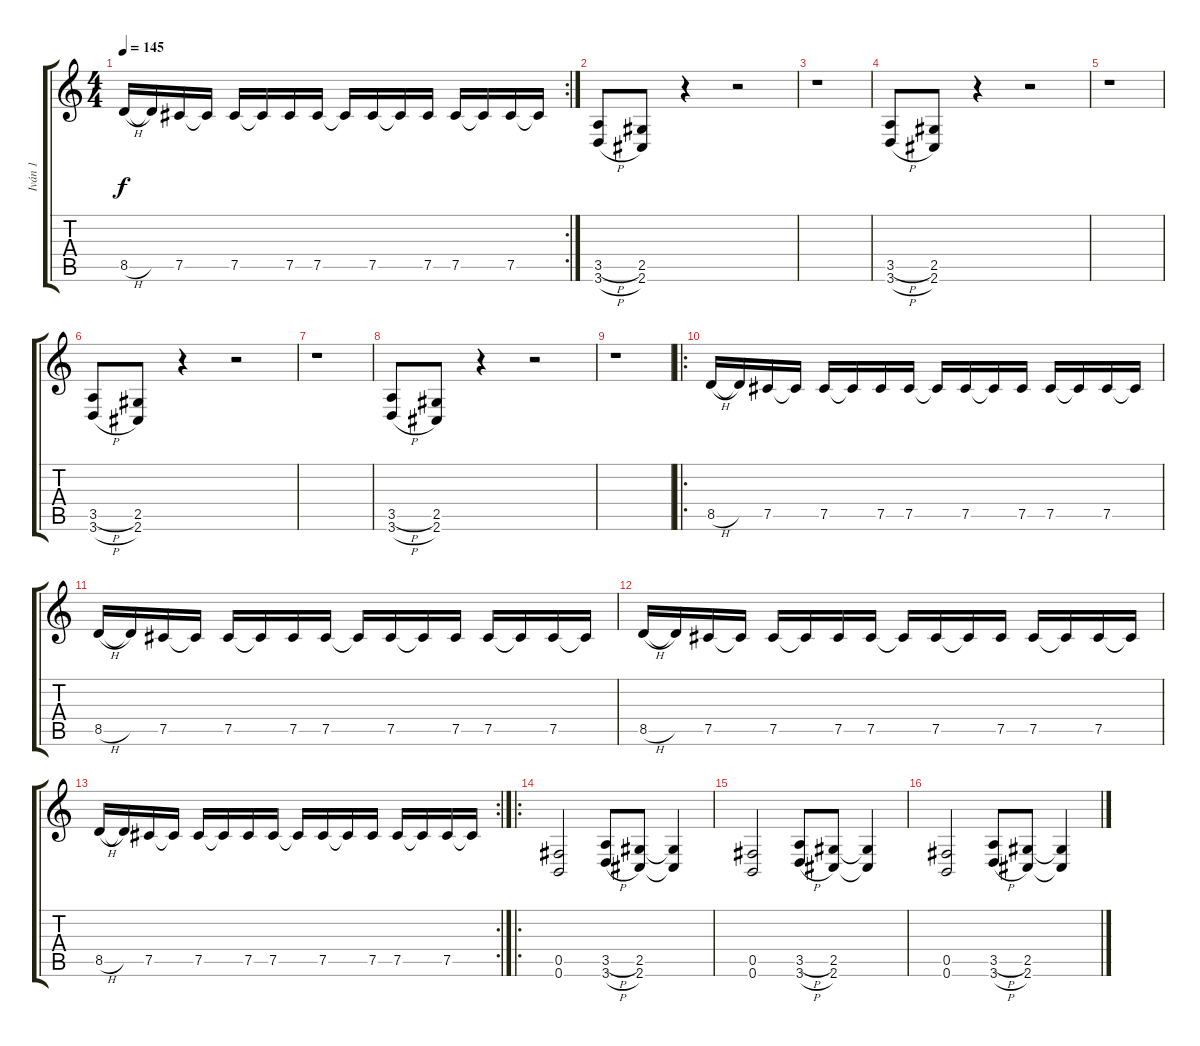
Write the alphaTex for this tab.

\track ("Iván 1" "Iván 1") {instrument distortionguitar}
\staff {score tabs}
\tuning (Db4 Ab3 E3 B2 Gb2 B1) {hide}
\rc 2
\ts (4 4)
\tempo 145
\clef g2
\ks c
8.5{h}.16{dy f} 8.5{t}.16 7.5.16 7.5{t}.16 7.5.16 7.5{t}.16 7.5.16 7.5.16 7.5{t}.16 7.5.16 7.5{t}.16 7.5.16 7.5.16 7.5{t}.16 7.5.16 7.5{t}.16 |
(3.5{h} 3.6{h}).8 (2.5 2.6).8 r.4 r.2 |
r.1 |
(3.5{h} 3.6{h}).8 (2.5 2.6).8 r.4 r.2 |
r.1 |
(3.5{h} 3.6{h}).8 (2.5 2.6).8 r.4 r.2 |
r.1 |
(3.5{h} 3.6{h}).8 (2.5 2.6).8 r.4 r.2 |
r.1 |
\ro
8.5{h}.16 8.5{t}.16 7.5.16 7.5{t}.16 7.5.16 7.5{t}.16 7.5.16 7.5.16 7.5{t}.16 7.5.16 7.5{t}.16 7.5.16 7.5.16 7.5{t}.16 7.5.16 7.5{t}.16 |
8.5{h}.16 8.5{t}.16 7.5.16 7.5{t}.16 7.5.16 7.5{t}.16 7.5.16 7.5.16 7.5{t}.16 7.5.16 7.5{t}.16 7.5.16 7.5.16 7.5{t}.16 7.5.16 7.5{t}.16 |
8.5{h}.16 8.5{t}.16 7.5.16 7.5{t}.16 7.5.16 7.5{t}.16 7.5.16 7.5.16 7.5{t}.16 7.5.16 7.5{t}.16 7.5.16 7.5.16 7.5{t}.16 7.5.16 7.5{t}.16 |
\rc 2
8.5{h}.16 8.5{t}.16 7.5.16 7.5{t}.16 7.5.16 7.5{t}.16 7.5.16 7.5.16 7.5{t}.16 7.5.16 7.5{t}.16 7.5.16 7.5.16 7.5{t}.16 7.5.16 7.5{t}.16 |
\ro
(0.5 0.6).2 (3.5{h} 3.6{h}).8 (2.5 2.6).8 (2.5{t} 2.6{t}).4 |
(0.5 0.6).2 (3.5{h} 3.6{h}).8 (2.5 2.6).8 (2.5{t} 2.6{t}).4 |
(0.5 0.6).2 (3.5{h} 3.6{h}).8 (2.5 2.6).8 (2.5{t} 2.6{t}).4
